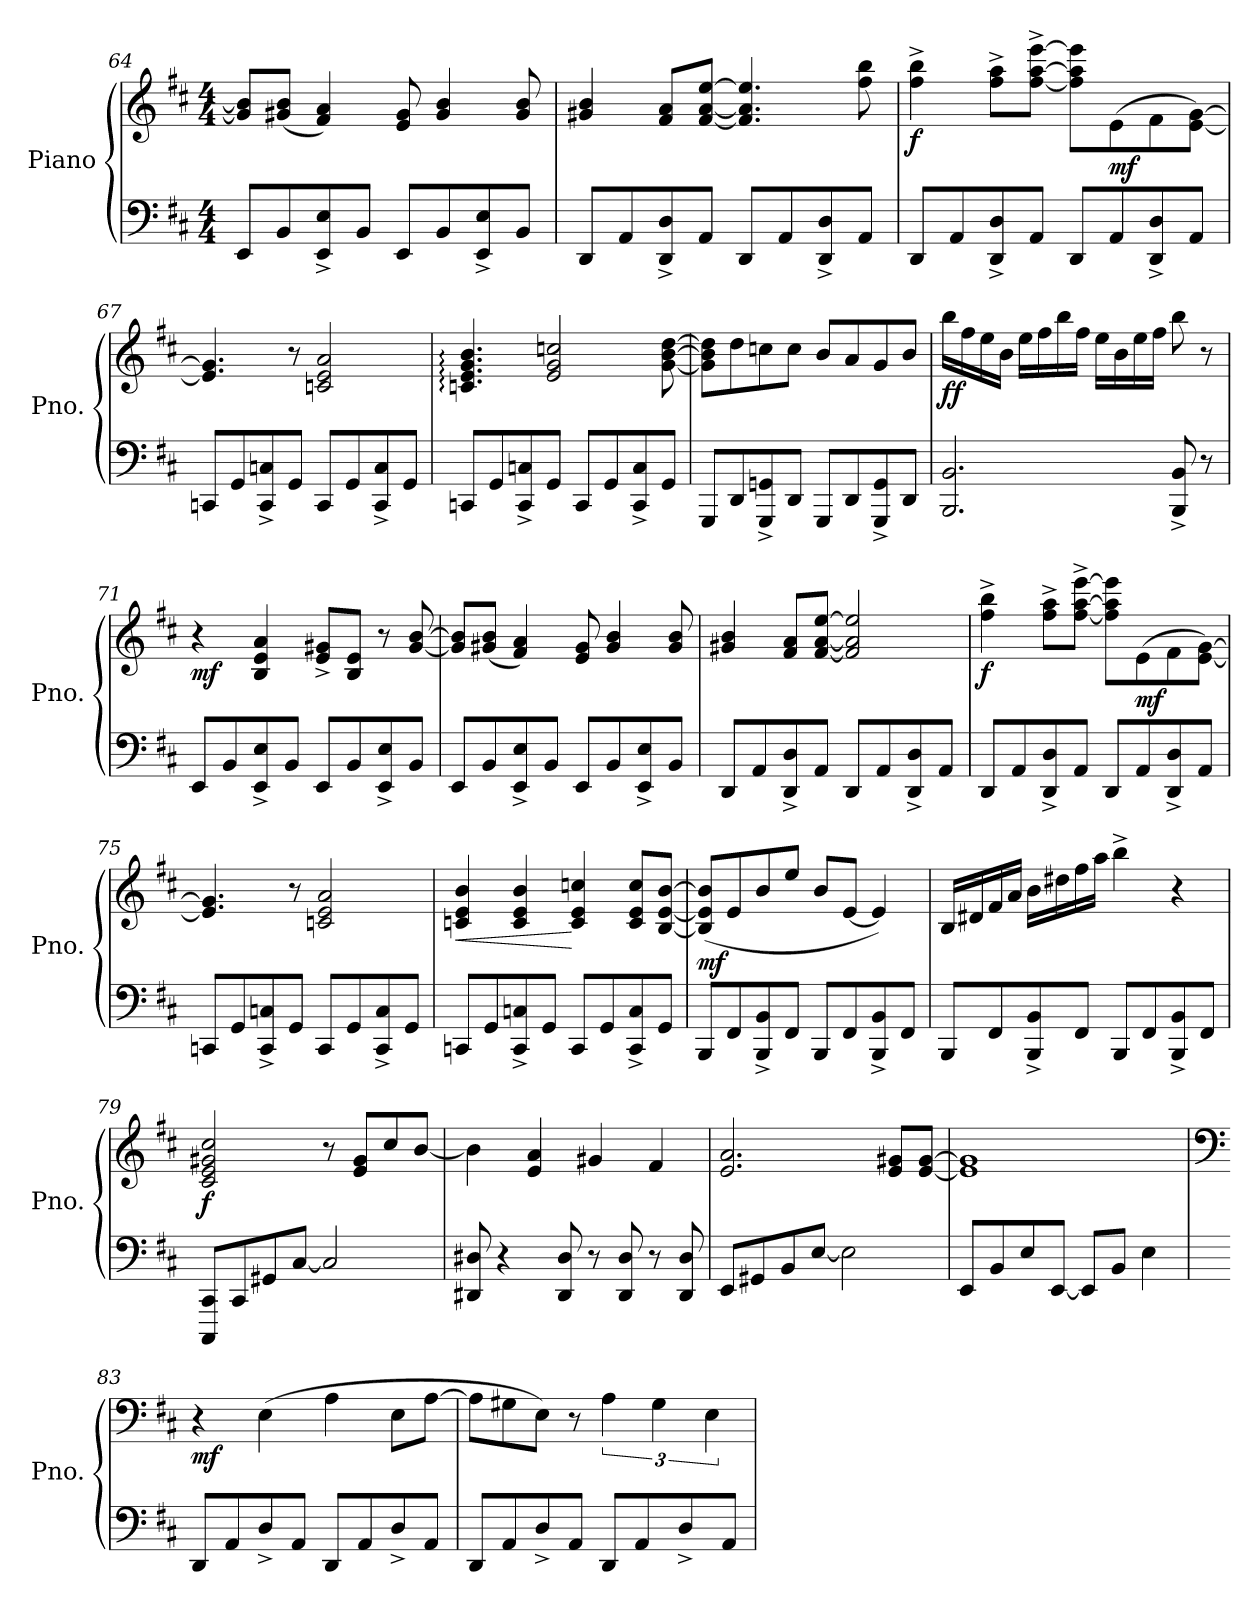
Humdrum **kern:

**kern	**kern	**dynam
*part1	*part1	*part1
*staff2	*staff1	*staff1/2
*I"Piano	*	*
*I'Pno.	*	*
!!LO:LB:g=z
*clefF4	*clefG2	*
*k[f#c#]	*k[f#c#]	*
*M4/4	*M4/4	*
=64	=64	=64
8EE/L	8g#/] 8b/]L	.
8BB/	(8g#X/ 8b/J	.
8EE/^ 8E/^	4f#/ 4a/)	.
8BB/J	.	.
8EE/L	8e/ 8g#/	.
8BB/	4g#/ 4b/	.
8EE/^ 8E/^	.	.
8BB/J	8g#/ 8b/	.
=65	=65	=65
8DD/L	4g#X/ 4b/	.
8AA/	.	.
8DD/^ 8D/^	8f#/ 8a/L	.
8AA/J	[8f#/ [8a/ [8ee/J	.
8DD/L	4.f#/] 4.a/] 4.ee/]	.
8AA/	.	.
8DD/^ 8D/^	.	.
8AA/J	8ff#\ 8bb\	.
=66	=66	=66
!	!	!LO:DY:b
8DD/L	4ff#\^ 4bb\^	f
8AA/	.	.
8DD/^ 8D/^	8ff#\^ 8aa\^L	.
8AA/J	[8ff#\^ [8aa\^ [8eee\^J	.
8DD/L	8ff#\] 8aa\] 8eee\]L	.
!	!	!LO:DY:b
8AA/	(8e\	mf
8DD/^ 8D/^	8f#\	.
8AA/J	[8e\ [8g\J)	.
=67	=67	=67
8CCn/L	4.e/] 4.g/]	.
8GG/	.	.
8CC/^ 8Cn/^	.	.
8GG/J	8r	.
8CC/L	2cn/ 2e/ 2a/	.
8GG/	.	.
8CC/^ 8C/^	.	.
8GG/J	.	.
!!LO:LB:g=z
=68	=68	=68
8CCn/L	4.cn/: 4.e/: 4.g/: 4.b/:	.
8GG/	.	.
8CC/^ 8Cn/^	.	.
8GG/J	2e/ 2g/ 2ccn/	.
8CC/L	.	.
8GG/	.	.
8CC/^ 8C/^	.	.
8GG/J	[8g\ [8b\ [8dd\	.
=69	=69	=69
8GGG/L	8g\] 8b\] 8dd\]L	.
8DD/	8dd\	.
8GGG/^ 8GGn/^	8ccn\	.
8DD/J	8cc\J	.
8GGG/L	8b/L	.
8DD/	8a/	.
8GGG/^ 8GG/^	8g/	.
8DD/J	8b/J	.
=70	=70	=70
!	!	!LO:DY:b
2.BBB/ 2.BB/	16bb\LL	ff
.	16ff#\	.
.	16ee\	.
.	16b\JJ	.
.	16ee\LL	.
.	16ff#\	.
.	16bb\	.
.	16ff#\JJ	.
.	16ee\LL	.
.	16b\	.
.	16ee\	.
.	16ff#\JJ	.
8BBB/^ 8BB/^	8bb\	.
8r	8r	.
!!LO:PB:g=z
=71	=71	=71
!	!	!LO:DY:b
8EE/L	4r	mf
8BB/	.	.
8EE/^ 8E/^	4B/ 4e/ 4a/	.
8BB/J	.	.
8EE/L	8e/^ 8g#X/^L	.
8BB/	8B/ 8e/J	.
8EE/^ 8E/^	8r	.
8BB/J	[8g#/ [8b/	.
=72	=72	=72
8EE/L	8g#/] 8b/]L	.
8BB/	(8g#X/ 8b/J	.
8EE/^ 8E/^	4f#/ 4a/)	.
8BB/J	.	.
8EE/L	8e/ 8g#/	.
8BB/	4g#/ 4b/	.
8EE/^ 8E/^	.	.
8BB/J	8g#/ 8b/	.
=73	=73	=73
8DD/L	4g#X/ 4b/	.
8AA/	.	.
8DD/^ 8D/^	8f#/ 8a/L	.
8AA/J	[8f#/ [8a/ [8ee/J	.
8DD/L	2f#/] 2a/] 2ee/]	.
8AA/	.	.
8DD/^ 8D/^	.	.
8AA/J	.	.
=74	=74	=74
!	!	!LO:DY:b
8DD/L	4ff#\^ 4bb\^	f
8AA/	.	.
8DD/^ 8D/^	8ff#\^ 8aa\^L	.
8AA/J	[8ff#\^ [8aa\^ [8eee\^J	.
8DD/L	8ff#\] 8aa\] 8eee\]L	.
!	!	!LO:DY:b
8AA/	(8e\	mf
8DD/^ 8D/^	8f#\	.
8AA/J	[8e\ [8g\J)	.
!!LO:LB:g=z
=75	=75	=75
8CCn/L	4.e/] 4.g/]	.
8GG/	.	.
8CC/^ 8Cn/^	.	.
8GG/J	8r	.
8CC/L	2cn/ 2e/ 2a/	.
8GG/	.	.
8CC/^ 8C/^	.	.
8GG/J	.	.
=76	=76	=76
!	!	!LO:HP:b
8CCn/L	4cn/ 4e/ 4b/	<
8GG/	.	.
8CC/^ 8Cn/^	4c/ 4e/ 4b/	.
8GG/J	.	.
8CC/L	4c/ 4e/ 4ccn/	[
8GG/	.	.
8CC/^ 8C/^	8c/ 8e/ 8cc/L	.
8GG/J	[8B/ [8e/ [8b/J	.
=77	=77	=77
!	!	!LO:DY:b
8BBB/L	(8B/] 8e/] 8b/]L	mf
8FF#/	8e/	.
8BBB/^ 8BB/^	8b/	.
8FF#/J	8ee/J	.
8BBB/L	8b/L	.
8FF#/	[8e/J	.
8BBB/^ 8BB/^	4e/])	.
8FF#/J	.	.
!!LO:LB:g=z
=78	=78	=78
8BBB/L	16B/LL	.
.	16d#X/	.
8FF#/	16f#/	.
.	16a/JJ	.
8BBB/^ 8BB/^	16b\LL	.
.	16dd#X\	.
8FF#/J	16ff#\	.
.	16aa\JJ	.
8BBB/L	4bb^\	.
8FF#/	.	.
8BBB/^ 8BB/^	4r	.
8FF#/J	.	.
=79	=79	=79
!	!	!LO:DY:b
8CCC#/ 8CC#/L	2c#/ 2e/ 2g#X/ 2cc#/	f
8CC#/	.	.
8GG#X/	.	.
[8C#/J	.	.
2C#/]	8r	.
.	8e/ 8g#/L	.
.	8cc#/	.
.	[8b/J	.
=80	=80	=80
8DD#X/ 8D#X/	4b\]	.
4r	.	.
.	4e/ 4a/	.
8DD#/ 8D#/	.	.
8r	4g#X/	.
8DD#/ 8D#/	.	.
8r	4f#/	.
8DD#/ 8D#/	.	.
!!LO:LB:g=z
=81	=81	=81
8EE/L	2.e/ 2.a/	.
8GG#X/	.	.
8BB/	.	.
[8E/J	.	.
2E\]	.	.
.	8e/ 8g#X/L	.
.	[8e/ [8g#/J	.
=82	=82	=82
8EE/L	1e] 1g#]	.
8BB/	.	.
8E/	.	.
[8EE/J	.	.
8EE/L]	.	.
8BB/J	.	.
4E\	.	.
=83	=83	=83
*	*clefF4	*
!	!	!LO:DY:b
8DD/L	4r	mf
8AA/	.	.
8D^/	(4E\	.
8AA/J	.	.
8DD/L	4A\	.
8AA/	.	.
8D^/	8E\L	.
8AA/J	[8A\J	.
=84	=84	=84
8DD/L	8A\L]	.
8AA/	8G#X\	.
8D^/	8E\J)	.
8AA/J	8r	.
8DD/L	6A\	.
8AA/	.	.
.	6G#\	.
8D^/	.	.
.	6E\	.
8AA/J	.	.
=	=	=
*-	*-	*-
